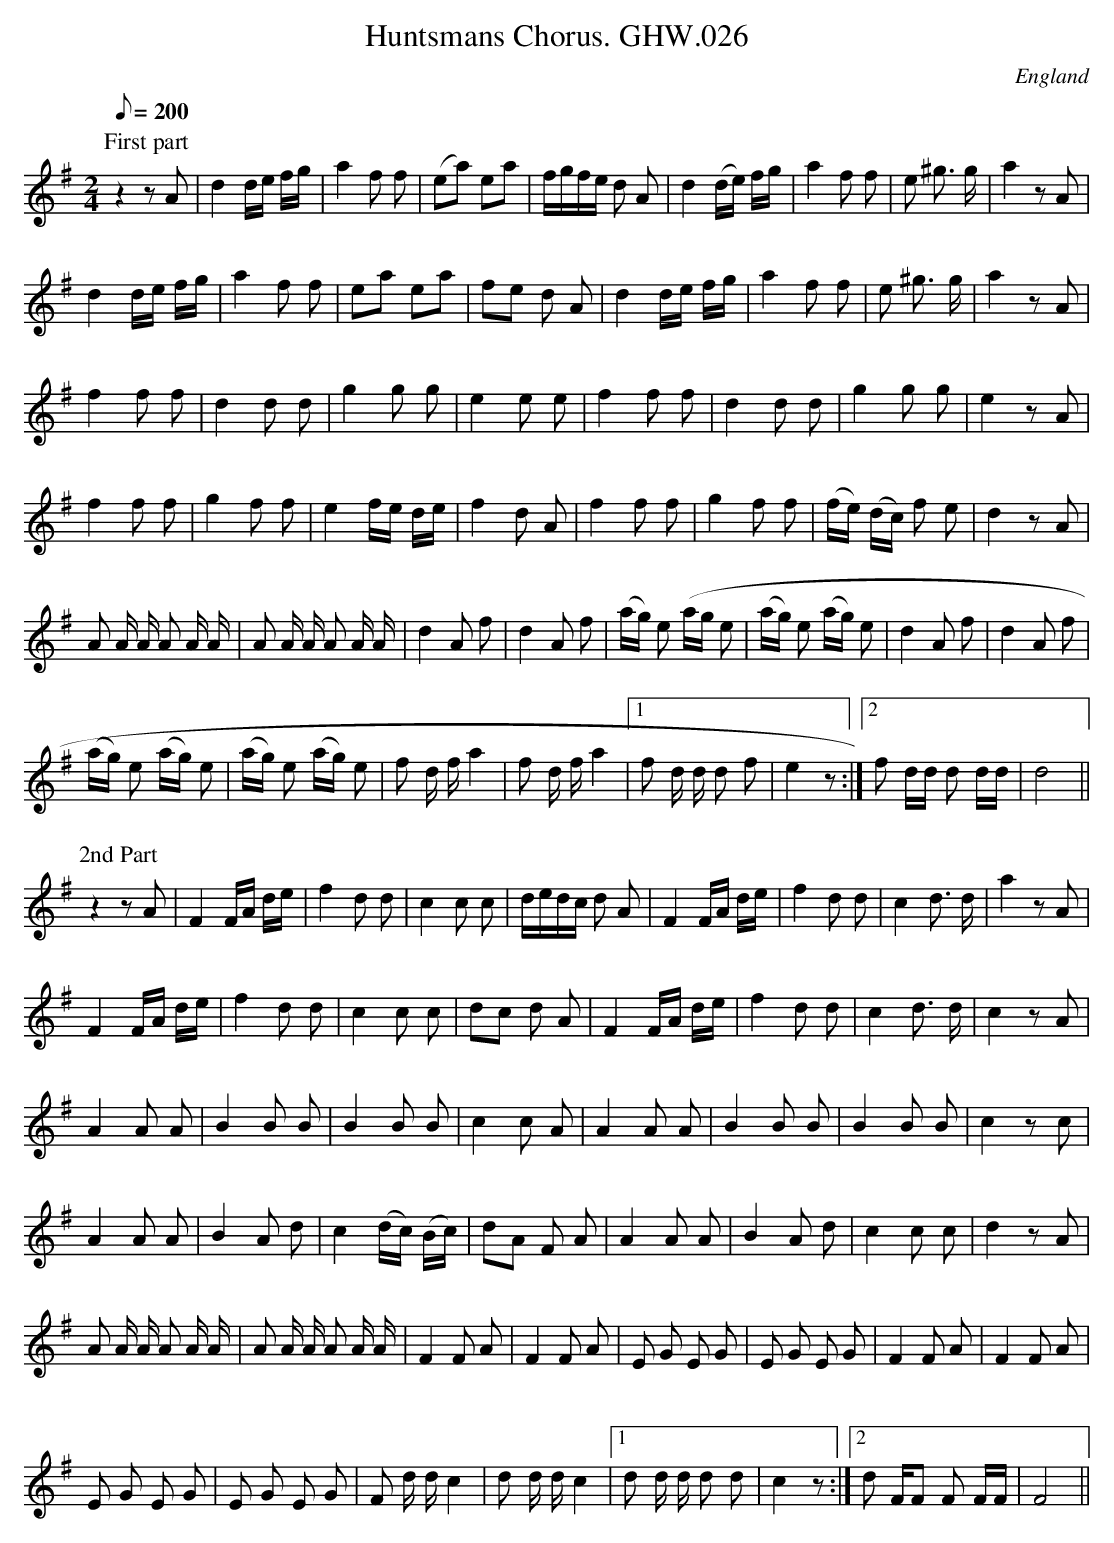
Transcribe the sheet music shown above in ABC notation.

X:1
T:Huntsmans Chorus. GHW.026
M:2/4
L:1/8
Q:200
O:England
K:G
P: First part
z2zA|d2 d/e/ f/g/|a2 f f|(ea) ea|f/g/f/e/ d A|d2 (d/e/) f/g/
|
a2f f|e1 ^g3/ g/|a2 zA|!
d2 d/e/ f/g/|a2 f f|ea ea|fe d A|d2 d/e/ f/g/|a2f f|e1 ^g3/ g/
|a2 zA|!
f2 f f|d2 d d|g2 g g|e2 e e|f2 f f|d2 d d|g2 g g|e2 z A|!
f2 f f|g2 f f|e2f/e/ d/e/|f2 d A|f2 f f|g2 f f|(f/e/) (d/c/) f e
|
d2 z A|!
A A/ A/ A A/ A/|A A/ A/ A A/ A/|d2 A f|d2 A f|(a/g/) e (a/g/
) e|(a/g/) e (a/g/) e|d2 A f|d2 A f|!
(a/g/) e (a/g/) e|(a/g/) e (a/g/) e|f d/ f/ a2|f d/ f/ a2|1
 f d/ d/ d f|e2 z:|2 f d/d/ d d/d/| d4||!
P: 2nd Part
z2z A|F2 F/A/ d/e/|f2 d d |c2 c c|d/e/d/c/ d A|F2 F/A/ d/e/
|f2 d d |c2 d3/ d/|a2 z A|!
F2 F/A/ d/e/|f2 d d |c2 c c|dc d A|F2 F/A/ d/e/
|f2 d d |c2 d3/ d/|c2 z A|!
A2 A A |B2 B B|B2 B B|c2 c A|A2 A A|B2 B B|B2 B B|c2 z c|!
A2 A A|B2 A d|c2 (d/c/) (B/c/)|dA F A|A2 A A|B2 A d|c2 c c|d2 z A|!
A A/ A/ A A/ A/|A A/ A/ A A/ A/|F2 F A|F2 F A|E G E G|E G E G|F2
 F A|F2 F A|!
E G E G|E G E G|F d/ d/ c2|d d/ d/ c2|1 d d/ d/ d d|c2 z:|2 d F/F
/ F F/F/|F4||
